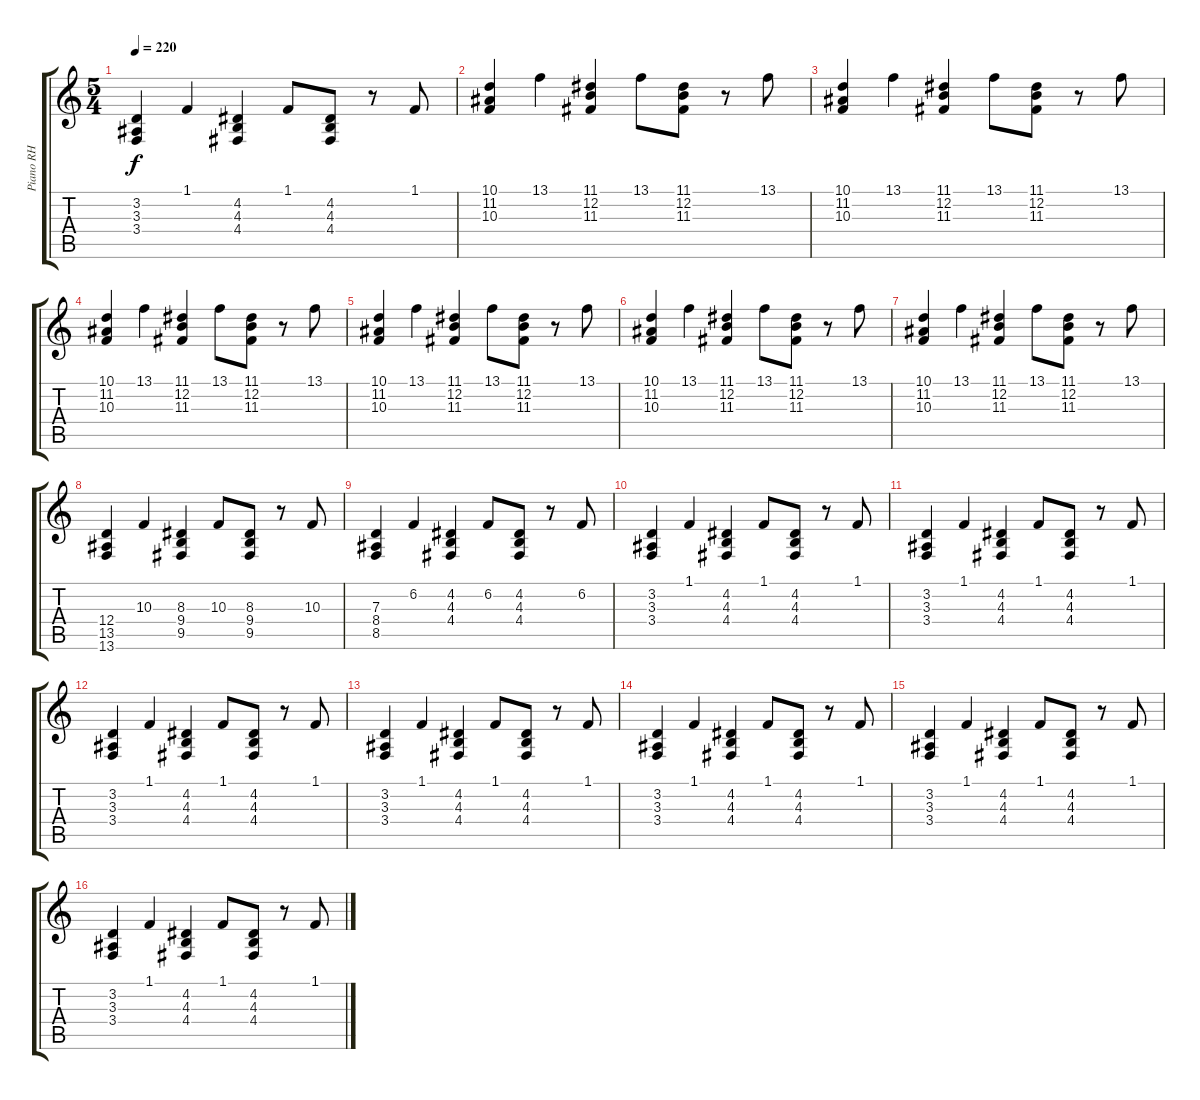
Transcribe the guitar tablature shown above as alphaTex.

\track ("Piano RH" "Piano RH") {instrument acousticgrandpiano}
\staff {score tabs}
\tuning (E4 B3 G3 D3 A2 E2) {hide}
\ts (5 4)
\tempo 220
\clef g2
\ks c
(3.2 3.3 3.4).4{dy f} 1.1.4 (4.2 4.3 4.4).4 1.1.8 (4.2 4.3 4.4).8 r.8 1.1.8 |
(10.1 11.2 10.3).4 13.1.4 (11.1 12.2 11.3).4 13.1.8 (11.1 12.2 11.3).8 r.8 13.1.8 |
(10.1 11.2 10.3).4 13.1.4 (11.1 12.2 11.3).4 13.1.8 (11.1 12.2 11.3).8 r.8 13.1.8 |
(10.1 11.2 10.3).4 13.1.4 (11.1 12.2 11.3).4 13.1.8 (11.1 12.2 11.3).8 r.8 13.1.8 |
(10.1 11.2 10.3).4 13.1.4 (11.1 12.2 11.3).4 13.1.8 (11.1 12.2 11.3).8 r.8 13.1.8 |
(10.1 11.2 10.3).4 13.1.4 (11.1 12.2 11.3).4 13.1.8 (11.1 12.2 11.3).8 r.8 13.1.8 |
(10.1 11.2 10.3).4 13.1.4 (11.1 12.2 11.3).4 13.1.8 (11.1 12.2 11.3).8 r.8 13.1.8 |
(12.4 13.5 13.6).4 10.3.4 (8.3 9.4 9.5).4 10.3.8 (8.3 9.4 9.5).8 r.8 10.3.8 |
(7.3 8.4 8.5).4 6.2.4 (4.2 4.3 4.4).4 6.2.8 (4.2 4.3 4.4).8 r.8 6.2.8 |
(3.2 3.3 3.4).4 1.1.4 (4.2 4.3 4.4).4 1.1.8 (4.2 4.3 4.4).8 r.8 1.1.8 |
(3.2 3.3 3.4).4 1.1.4 (4.2 4.3 4.4).4 1.1.8 (4.2 4.3 4.4).8 r.8 1.1.8 |
(3.2 3.3 3.4).4 1.1.4 (4.2 4.3 4.4).4 1.1.8 (4.2 4.3 4.4).8 r.8 1.1.8 |
(3.2 3.3 3.4).4 1.1.4 (4.2 4.3 4.4).4 1.1.8 (4.2 4.3 4.4).8 r.8 1.1.8 |
(3.2 3.3 3.4).4 1.1.4 (4.2 4.3 4.4).4 1.1.8 (4.2 4.3 4.4).8 r.8 1.1.8 |
(3.2 3.3 3.4).4 1.1.4 (4.2 4.3 4.4).4 1.1.8 (4.2 4.3 4.4).8 r.8 1.1.8 |
(3.2 3.3 3.4).4 1.1.4 (4.2 4.3 4.4).4 1.1.8 (4.2 4.3 4.4).8 r.8 1.1.8
